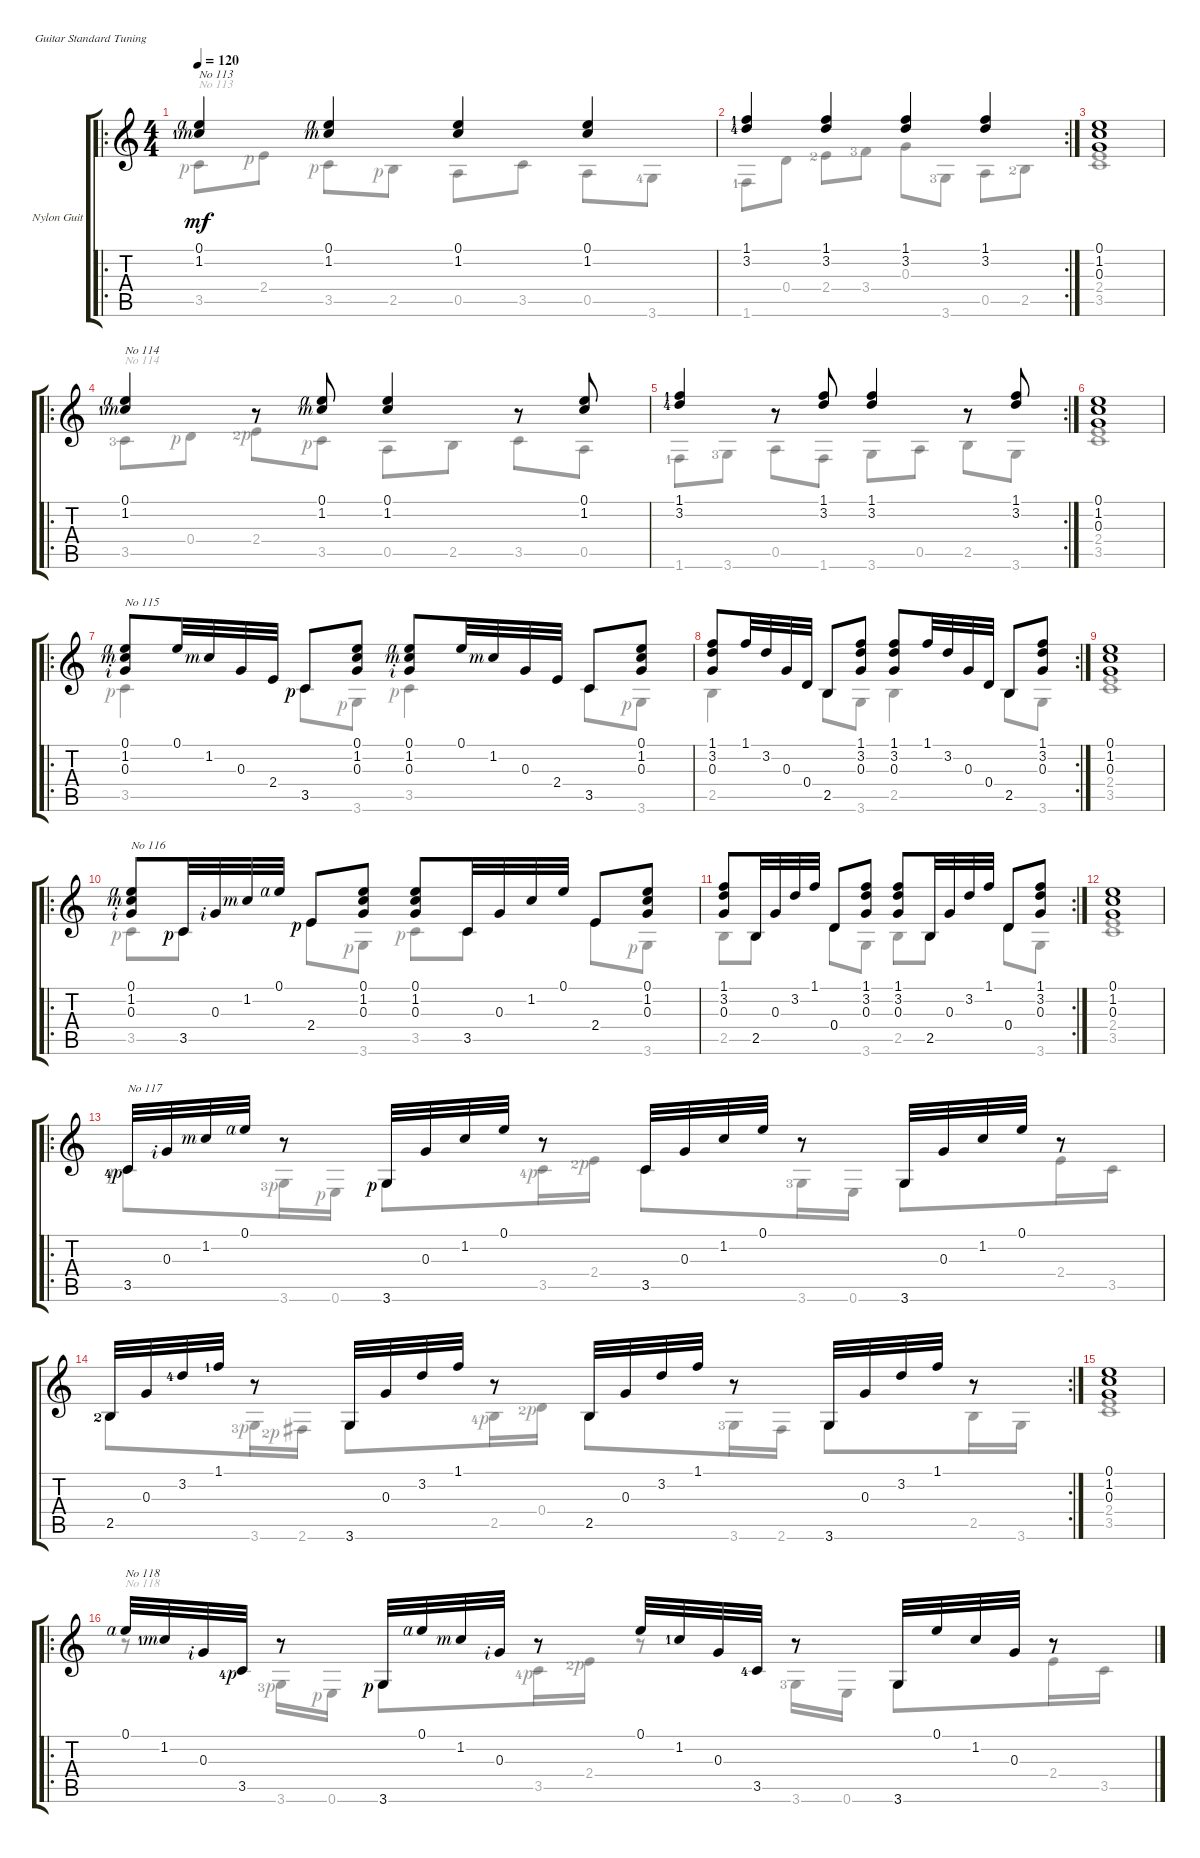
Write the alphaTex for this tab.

\defaultSystemsLayout 4
\bracketExtendMode groupsimilarinstruments
\firstSystemTrackNameOrientation horizontal
\otherSystemsTrackNameOrientation horizontal
\track ("Nylon Guitar" "Nylon Guit") {instrument acousticguitarsteel}
\staff {score tabs}
\tuning (E4 B3 G3 D3 A2 E2)
\voice
\ro
\ts (4 4)
\tempo 120
\clef g2
\scale
0.349282
\ks c
(0.1{rf 4} 1.2{lf 2 rf 3}).4{txt "No 113" dy mf} (1.2{rf 3} 0.1{rf 4}).4 (0.1 1.2).4 (1.2 0.1).4 |
\rc 2
\scale
0.320574 (1.1{lf 2} 3.2{lf 5}).4 (3.2 1.1).4 (1.1 3.2).4 (3.2 1.1).4 |
\scale
0.330144 (0.1 1.2 0.3).1 |
\ro
\scale
0.349282 (0.1{rf 4} 1.2{lf 2 rf 3}).4{txt "No 114"} r.8 (1.2{rf 3} 0.1{rf 4}).8 (0.1 1.2).4 r.8 (1.2 0.1).8 |
\rc 2
\scale
0.320574 (1.1{lf 2} 3.2{lf 5}).4 r.8 (3.2 1.1).8 (1.1 3.2).4 r.8 (3.2 1.1).8 |
\scale
0.330144 (0.1 1.2 0.3).1 |
\ro
\scale
0.349282 (0.1{rf 4} 1.2{rf 3} 0.3{rf 2}).8{txt "No 115"} 0.1.32 1.2{rf 3}.32 0.3.32 2.4.32 3.5{rf 1}.8 (0.1 1.2 0.3).8 (0.1{rf 4} 1.2{rf 3} 0.3{rf 2}).8 0.1.32 1.2{rf 3}.32 0.3.32 2.4.32 3.5.8 (0.1 1.2 0.3).8 |
\rc 2
\scale
0.320574 (1.1 3.2 0.3).8 1.1.32 3.2.32 0.3.32 0.4.32 2.5.8 (1.1 3.2 0.3).8 (1.1 3.2 0.3).8 1.1.32 3.2.32 0.3.32 0.4.32 2.5.8 (1.1 3.2 0.3).8 |
\scale
0.330144 (0.1 1.2 0.3).1 |
\ro
\scale
0.349282 (0.1{rf 4} 1.2{rf 3} 0.3{rf 2}).8{txt "No 116"} 3.5{rf 1}.32 0.3{rf 2}.32 1.2{rf 3}.32 0.1{rf 4}.32 2.4{rf 1}.8 (0.1 1.2 0.3).8 (0.1 1.2 0.3).8 3.5.32 0.3.32 1.2.32 0.1.32 2.4.8 (0.1 1.2 0.3).8 |
\rc 2
\scale
0.320574 (1.1 3.2 0.3).8 2.5.32 0.3.32 3.2.32 1.1.32 0.4.8 (1.1 3.2 0.3).8 (1.1 3.2 0.3).8 2.5.32 0.3.32 3.2.32 1.1.32 0.4.8 (1.1 3.2 0.3).8 |
\scale
0.330144 (0.1 1.2 0.3).1 |
\ro
\scale
0.349282 3.5{lf 5 rf 1}.32{txt "No 117"} 0.3{rf 2}.32 1.2{rf 3}.32 0.1{rf 4}.32 r.8 3.6{rf 1}.32 0.3.32 1.2.32 0.1.32 r.8 3.5.32 0.3.32 1.2.32 0.1.32 r.8 3.6.32 0.3.32 1.2.32 0.1.32 r.8 |
\rc 2
\scale
0.320574 2.5{lf 3}.32 0.3.32 3.2{lf 5}.32 1.1{lf 2}.32 r.8 3.6.32 0.3.32 3.2.32 1.1.32 r.8 2.5.32 0.3.32 3.2.32 1.1.32 r.8 3.6.32 0.3.32 3.2.32 1.1.32 r.8 |
\scale
0.330144 (0.1 1.2 0.3).1 |
\ro
\scale
0.349282 0.1{rf 4}.32{txt "No 118"} 1.2{lf 2 rf 3}.32 0.3{rf 2}.32 3.5{lf 5 rf 1}.32 r.8 3.6{rf 1}.32 0.1{rf 4}.32 1.2{rf 3}.32 0.3{rf 2}.32 r.8 0.1.32 1.2{lf 2}.32 0.3.32 3.5{lf 5}.32 r.8 3.6.32 0.1.32 1.2.32 0.3.32 r.8
\voice
\clef g2
\ottava regular
\simile none
\scale
0.349282
\ks c
3.5{rf 1}.8{txt "No 113" dy mf} 2.4{rf 1}.8 3.5{rf 1}.8 2.5{rf 1}.8 0.5.8 3.5.8 0.5.8 3.6{lf 5}.8 |
\scale
0.320574 1.6{lf 2}.8 0.4.8 2.4{lf 3}.8 3.4{lf 4}.8 0.3.8 3.6{lf 4}.8 0.5.8 2.5{lf 3}.8 |
\scale
0.330144 (2.4 3.5).1 |
\scale
0.349282 3.5{lf 4}.8{txt "No 114"} 0.4{rf 1}.8 2.4{lf 3 rf 1}.8 3.5{rf 1}.8 0.5.8 2.5.8 3.5.8 0.5.8 |
\scale
0.320574 1.6{lf 2}.8 3.6{lf 4}.8 0.5.8 1.6.8 3.6.8 0.5.8 2.5.8 3.6.8 |
\scale
0.330144 (2.4 3.5).1 |
\scale
0.349282 3.5{rf 1}.4 3.5{rf 1}.8 3.6{rf 1}.8 3.5{rf 1}.4 3.5.8 3.6{rf 1}.8 |
\scale
0.320574 2.5.4 2.5.8 3.6.8 2.5.4 2.5.8 3.6.8 |
\scale
0.330144 (2.4 3.5).1 |
\scale
0.349282 3.5{rf 1}.8 3.5{rf 1}.8 2.4{rf 1}.8 3.6{rf 1}.8 3.5{rf 1}.8 3.5.8 2.4.8 3.6{rf 1}.8 |
\scale
0.320574 2.5.8 2.5.8 0.4.8 3.6.8 2.5.8 2.5.8 0.4.8 3.6.8 |
\scale
0.330144 (2.4 3.5).1 |
\scale
0.349282 3.5{rf 1}.8 3.6{lf 4 rf 1}.16 0.6{rf 1}.16 3.6{rf 1}.8 3.5{lf 5 rf 1}.16 2.4{lf 3 rf 1}.16 3.5.8 3.6{lf 4}.16 0.6.16 3.6.8 2.4.16 3.5.16 |
\scale
0.320574 2.5{lf 3}.8 3.6{lf 4 rf 1}.16 2.6{lf 3 rf 1}.16 3.6.8 2.5{lf 5 rf 1}.16 0.4{lf 3 rf 1}.16 2.5.8 3.6{lf 4}.16 2.6.16 3.6.8 2.5.16 3.6.16 |
\scale
0.330144 (2.4 3.5).1 |
\scale
0.349282 r.8{txt "No 118"} 3.6{lf 4 rf 1}.16 0.6{rf 1}.16 3.6{rf 1}.8 3.5{lf 5 rf 1}.16 2.4{lf 3 rf 1}.16 r.8 3.6{lf 4}.16 0.6.16 3.6.8 2.4.16 3.5.16
